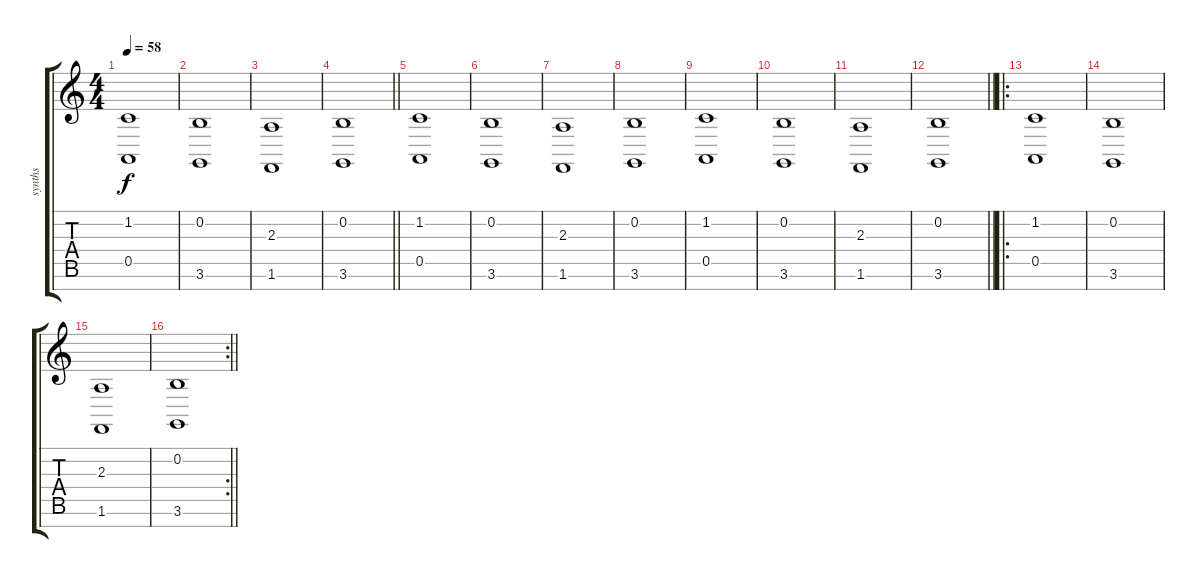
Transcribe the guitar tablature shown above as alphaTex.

\track ("synths" "synths") {instrument stringensemble2}
\staff {score tabs}
\tuning (E4 B3 G3 D3 A2 E2 B1) {hide}
\ts (4 4)
\tempo 58
\clef g2
\ks c
(1.2 0.5).1{dy f} |
(0.2 3.6).1 |
(2.3 1.6).1 |
\barLineRight lightlight
(0.2 3.6).1 |
\section ("" "")
(1.2 0.5).1 |
(0.2 3.6).1 |
(2.3 1.6).1 |
(0.2 3.6).1 |
(1.2 0.5).1 |
(0.2 3.6).1 |
(2.3 1.6).1 |
\barLineRight lightlight
(0.2 3.6).1 |
\ro
(1.2 0.5).1 |
(0.2 3.6).1 |
(2.3 1.6).1 |
\rc 2
\barLineRight lightlight
(0.2 3.6).1
